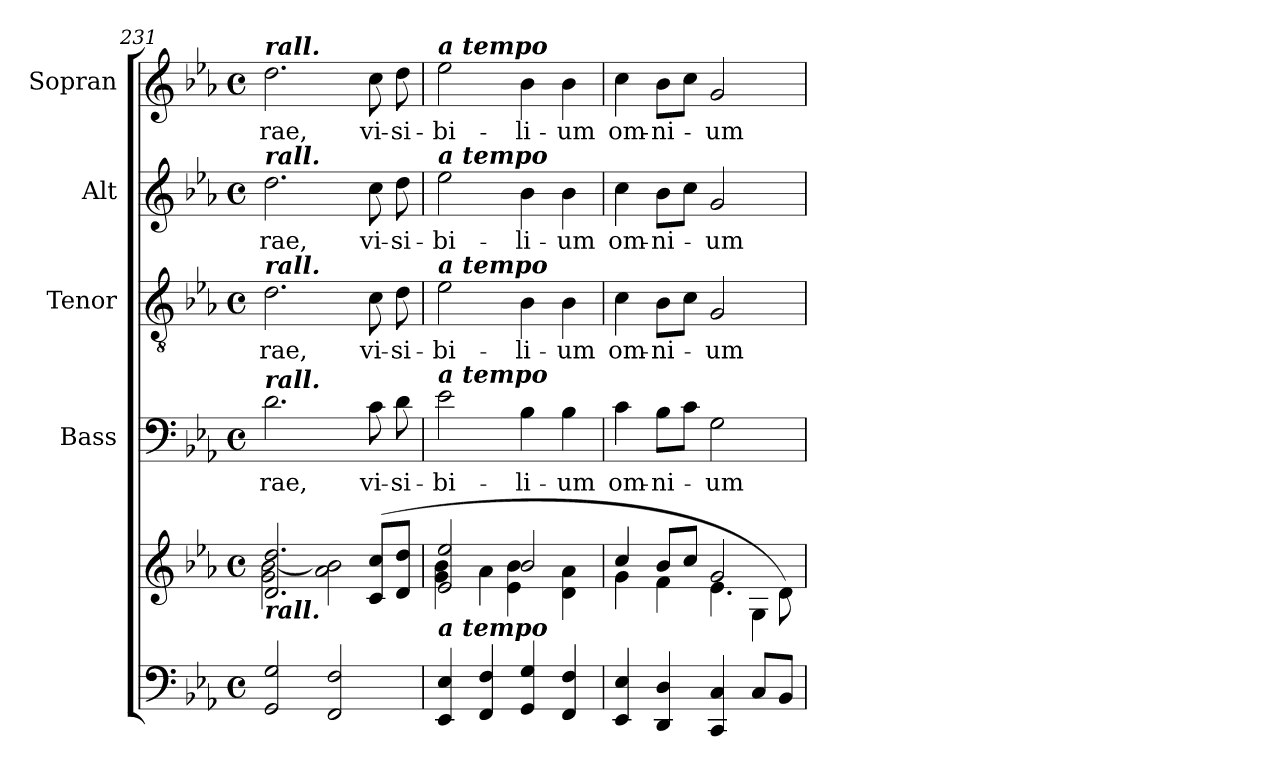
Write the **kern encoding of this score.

**kern	**kern	**kern	**text	**kern	**text	**kern	**text	**kern	**text
*part5	*part5	*part4	*part4	*part3	*part3	*part2	*part2	*part1	*part1
*staff6	*staff5	*staff4	*staff4	*staff3	*staff3	*staff2	*staff2	*staff1	*staff1
*	*	*I"Bass	*	*I"Tenor	*	*I"Alt	*	*I"Sopran	*
*	*	*I'B.	*	*I'T.	*	*I'A.	*	*I'S.	*
!!LO:LB:g=z
*clefF4	*clefG2	*clefF4	*	*clefGv2	*	*clefG2	*	*clefG2	*
*k[b-e-a-]	*k[b-e-a-]	*k[b-e-a-]	*	*k[b-e-a-]	*	*k[b-e-a-]	*	*k[b-e-a-]	*
*E-:	*E-:	*E-:	*	*E-:	*	*E-:	*	*E-:	*
*M4/4	*M4/4	*M4/4	*	*M4/4	*	*M4/4	*	*M4/4	*
*met(c)	*met(c)	*met(c)	*	*met(c)	*	*met(c)	*	*met(c)	*
=231	=231	=231	=231	=231	=231	=231	=231	=231	=231
*	*^	*	*	*	*	*	*	*	*
!	!	!	!	!	!	!	!	!	!LO:TX:a:Bi:t=rall.	!
!	!	!	!	!	!	!	!LO:TX:a:Bi:t=rall.	!	!	!
!	!	!	!	!	!LO:TX:a:Bi:t=rall.	!	!	!	!	!
!	!	!	!LO:TX:a:Bi:t=rall.	!	!	!	!	!	!	!
!	!LO:TX:b:Bi:t=rall.	!	!	!	!	!	!	!	!	!
!	!	!	!	!LO:LY:b	!	!LO:LY:b	!	!LO:LY:b	!	!LO:LY:b
2GG/ 2G/	2.d/ 2.dd/	2g\ [<2b-\	2.d\	-rae,	2.d\	-rae,	2.dd\	-rae,	2.dd\	-rae,
2FF/ 2F/	.	2a-\ 2b-\]	.	.	.	.	.	.	.	.
!	!	!	!	!LO:LY:b	!	!LO:LY:b	!	!LO:LY:b	!	!LO:LY:b
.	(>8c/ 8cc/L	.	8c\	vi-	8c\	vi-	8cc\	vi-	8cc\	vi-
!	!	!	!	!LO:LY:b	!	!LO:LY:b	!	!LO:LY:b	!	!LO:LY:b
.	8d/ 8dd/J	.	8d\	-si-	8d\	-si-	8dd\	-si-	8dd\	-si-
=232	=232	=232	=232	=232	=232	=232	=232	=232	=232	=232
!	!	!	!	!	!	!	!	!	!LO:TX:a:Bi:t=a tempo	!
!	!	!	!	!	!	!	!LO:TX:a:Bi:t=a tempo	!	!	!
!	!	!	!	!	!LO:TX:a:Bi:t=a tempo	!	!	!	!	!
!	!	!	!LO:TX:a:Bi:t=a tempo	!	!	!	!	!	!	!
!	!LO:TX:b:Bi:t=a tempo	!	!	!	!	!	!	!	!	!
!	!	!	!	!LO:LY:b	!	!LO:LY:b	!	!LO:LY:b	!	!LO:LY:b
4EE-/ 4E-/	2e-/ 2ee-/	4g\ 4b-\	2e-\	-bi-	2e-\	-bi-	2ee-\	-bi-	2ee-\	-bi-
4FF/ 4F/	.	4a-\	.	.	.	.	.	.	.	.
!	!	!	!	!LO:LY:b	!	!LO:LY:b	!	!LO:LY:b	!	!LO:LY:b
4GG/ 4G/	2b-/	4e-\ 4b-\	4B-\	-li-	4B-\	-li-	4b-\	-li-	4b-\	-li-
!	!	!	!	!LO:LY:b	!	!LO:LY:b	!	!LO:LY:b	!	!LO:LY:b
4FF/ 4F/	.	4d\ 4a-\	4B-\	-um	4B-\	-um	4b-\	-um	4b-\	-um
=233	=233	=233	=233	=233	=233	=233	=233	=233	=233	=233
*	*	*^	*	*	*	*	*	*	*	*
!	!	!	!	!	!LO:LY:b	!	!LO:LY:b	!	!LO:LY:b	!	!LO:LY:b
4EE-/ 4E-/	4cc/	4g\	2.ryy	4c\	om-	4c\	om-	4cc\	om-	4cc\	om-
!	!	!	!	!	!LO:LY:b	!	!LO:LY:b	!	!LO:LY:b	!	!LO:LY:b
4DD/ 4D/	8b-/L	4f\	.	8B-\L	-ni-	8B-\L	-ni-	8b-\L	-ni-	8b-\L	-ni-
.	8cc/J	.	.	8c\J	.	8c\J	.	8cc\J	.	8cc\J	.
!	!	!	!	!	!LO:LY:b	!	!LO:LY:b	!	!LO:LY:b	!	!LO:LY:b
4CC/ 4C/	2g/	4.e-\	.	2G\	-um	2G/	-um	2g/	-um	2g/	-um
8C/L	.	.	4G\	.	.	.	.	.	.	.	.
8BB-/J	.	8d\)	.	.	.	.	.	.	.	.	.
*	*v	*v	*v	*	*	*	*	*	*	*	*
=	=	=	=	=	=	=	=	=	=
*-	*-	*-	*-	*-	*-	*-	*-	*-	*-
